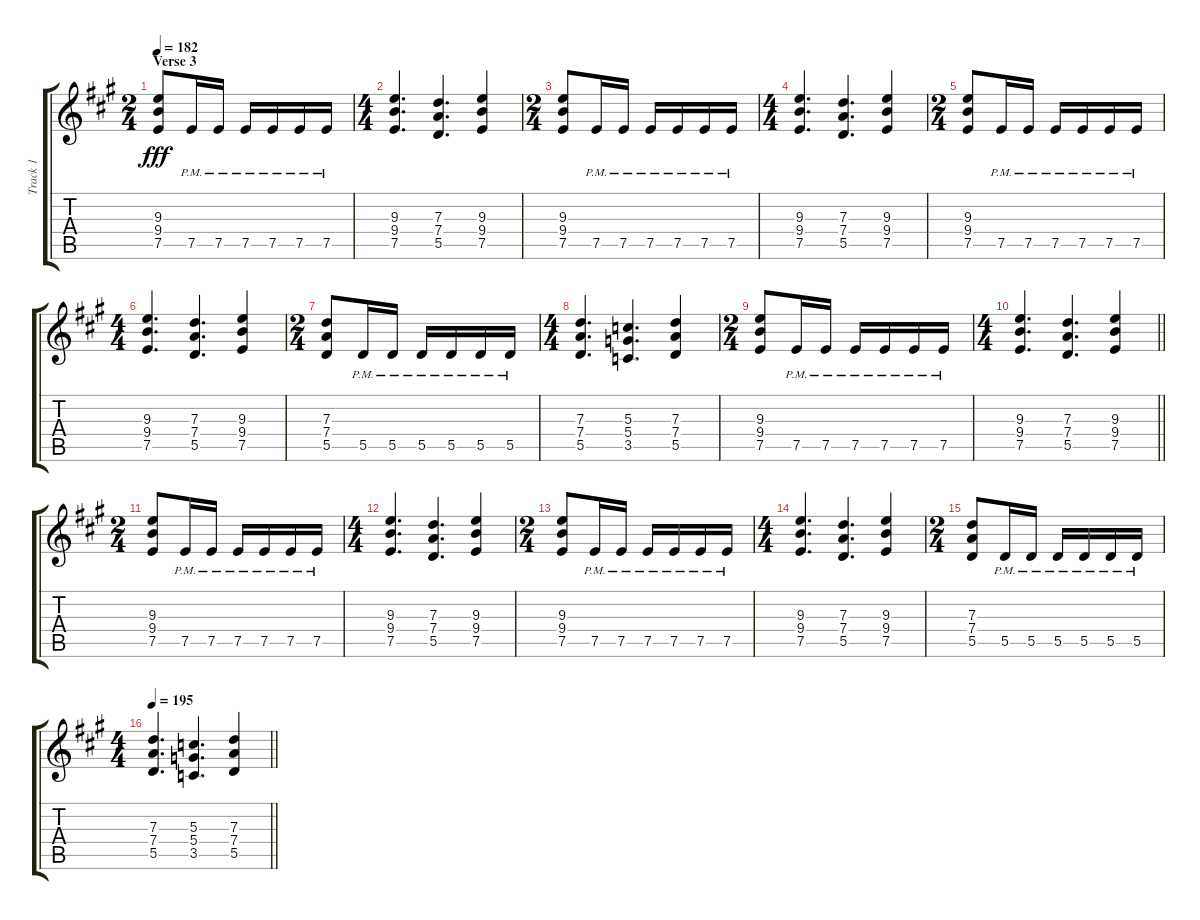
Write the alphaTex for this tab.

\track ("Track 1" "Track 1") {instrument overdrivenguitar}
\staff {score tabs}
\tuning (E4 B3 G3 D3 A2 E2) {hide}
\ts (2 4)
\section ("" "Verse 3")
\tempo 182
\clef g2
\ks a
(9.3 9.4 7.5).8{dy fff} 7.5{pm}.16 7.5{pm}.16 7.5{pm}.16 7.5{pm}.16 7.5{pm}.16 7.5{pm}.16 |
\ts (4 4)
(9.3 9.4 7.5).4{d} (7.3 7.4 5.5).4{d} (9.3 9.4 7.5).4 |
\ts (2 4)
(9.3 9.4 7.5).8 7.5{pm}.16 7.5{pm}.16 7.5{pm}.16 7.5{pm}.16 7.5{pm}.16 7.5{pm}.16 |
\ts (4 4)
(9.3 9.4 7.5).4{d} (7.3 7.4 5.5).4{d} (9.3 9.4 7.5).4 |
\ts (2 4)
(9.3 9.4 7.5).8 7.5{pm}.16 7.5{pm}.16 7.5{pm}.16 7.5{pm}.16 7.5{pm}.16 7.5{pm}.16 |
\ts (4 4)
(9.3 9.4 7.5).4{d} (7.3 7.4 5.5).4{d} (9.3 9.4 7.5).4 |
\ts (2 4)
(7.3 7.4 5.5).8 5.5{pm}.16 5.5{pm}.16 5.5{pm}.16 5.5{pm}.16 5.5{pm}.16 5.5{pm}.16 |
\ts (4 4)
(7.3 7.4 5.5).4{d} (5.3 5.4 3.5).4{d} (7.3 7.4 5.5).4 |
\ts (2 4)
(9.3 9.4 7.5).8 7.5{pm}.16 7.5{pm}.16 7.5{pm}.16 7.5{pm}.16 7.5{pm}.16 7.5{pm}.16 |
\ts (4 4)
\barLineRight lightlight
(9.3 9.4 7.5).4{d} (7.3 7.4 5.5).4{d} (9.3 9.4 7.5).4 |
\ts (2 4)
(9.3 9.4 7.5).8 7.5{pm}.16 7.5{pm}.16 7.5{pm}.16 7.5{pm}.16 7.5{pm}.16 7.5{pm}.16 |
\ts (4 4)
(9.3 9.4 7.5).4{d} (7.3 7.4 5.5).4{d} (9.3 9.4 7.5).4 |
\ts (2 4)
(9.3 9.4 7.5).8 7.5{pm}.16 7.5{pm}.16 7.5{pm}.16 7.5{pm}.16 7.5{pm}.16 7.5{pm}.16 |
\ts (4 4)
(9.3 9.4 7.5).4{d} (7.3 7.4 5.5).4{d} (9.3 9.4 7.5).4 |
\ts (2 4)
(7.3 7.4 5.5).8 5.5{pm}.16 5.5{pm}.16 5.5{pm}.16 5.5{pm}.16 5.5{pm}.16 5.5{pm}.16 |
\ts (4 4)
\tempo 195
\barLineRight lightlight
(7.3 7.4 5.5).4{d} (5.3 5.4 3.5).4{d} (7.3 7.4 5.5).4
